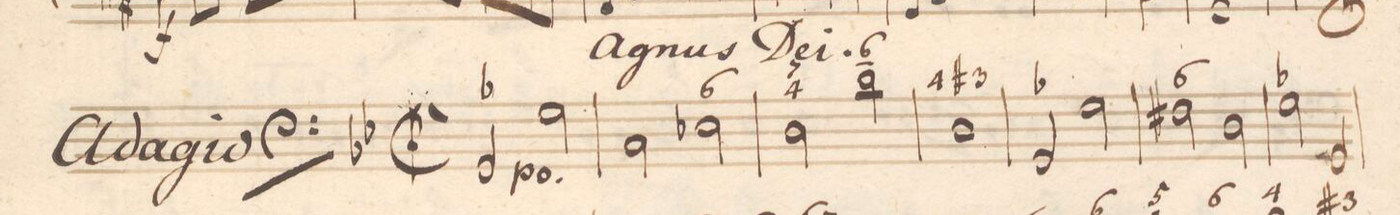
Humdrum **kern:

**kern	**fba	**dynam
*I"Organo.	*	*
*clefF4	*	*
*k[b-e-]	*	*
*met(c|)	*	*
*M2/2	*	*
*2\right	*	*
2GG/	-	p
2G\	.	.
=2	=2	=2
2C\	.	.
2E-X\	6	.
=3	=3	=3
2D\	7 4	.
2d\	6 _	.
=4	=4	=4
1D	4	.
.	3#	.
=5	=5	=5
2GG/	-	.
2G\	.	.
=6	=6	=6
2F#X\	6	.
2D\	.	.
=7	=7	=7
2G\	-	.
2GG/	.	.
=8	=8	=8
*-	*-	*-
